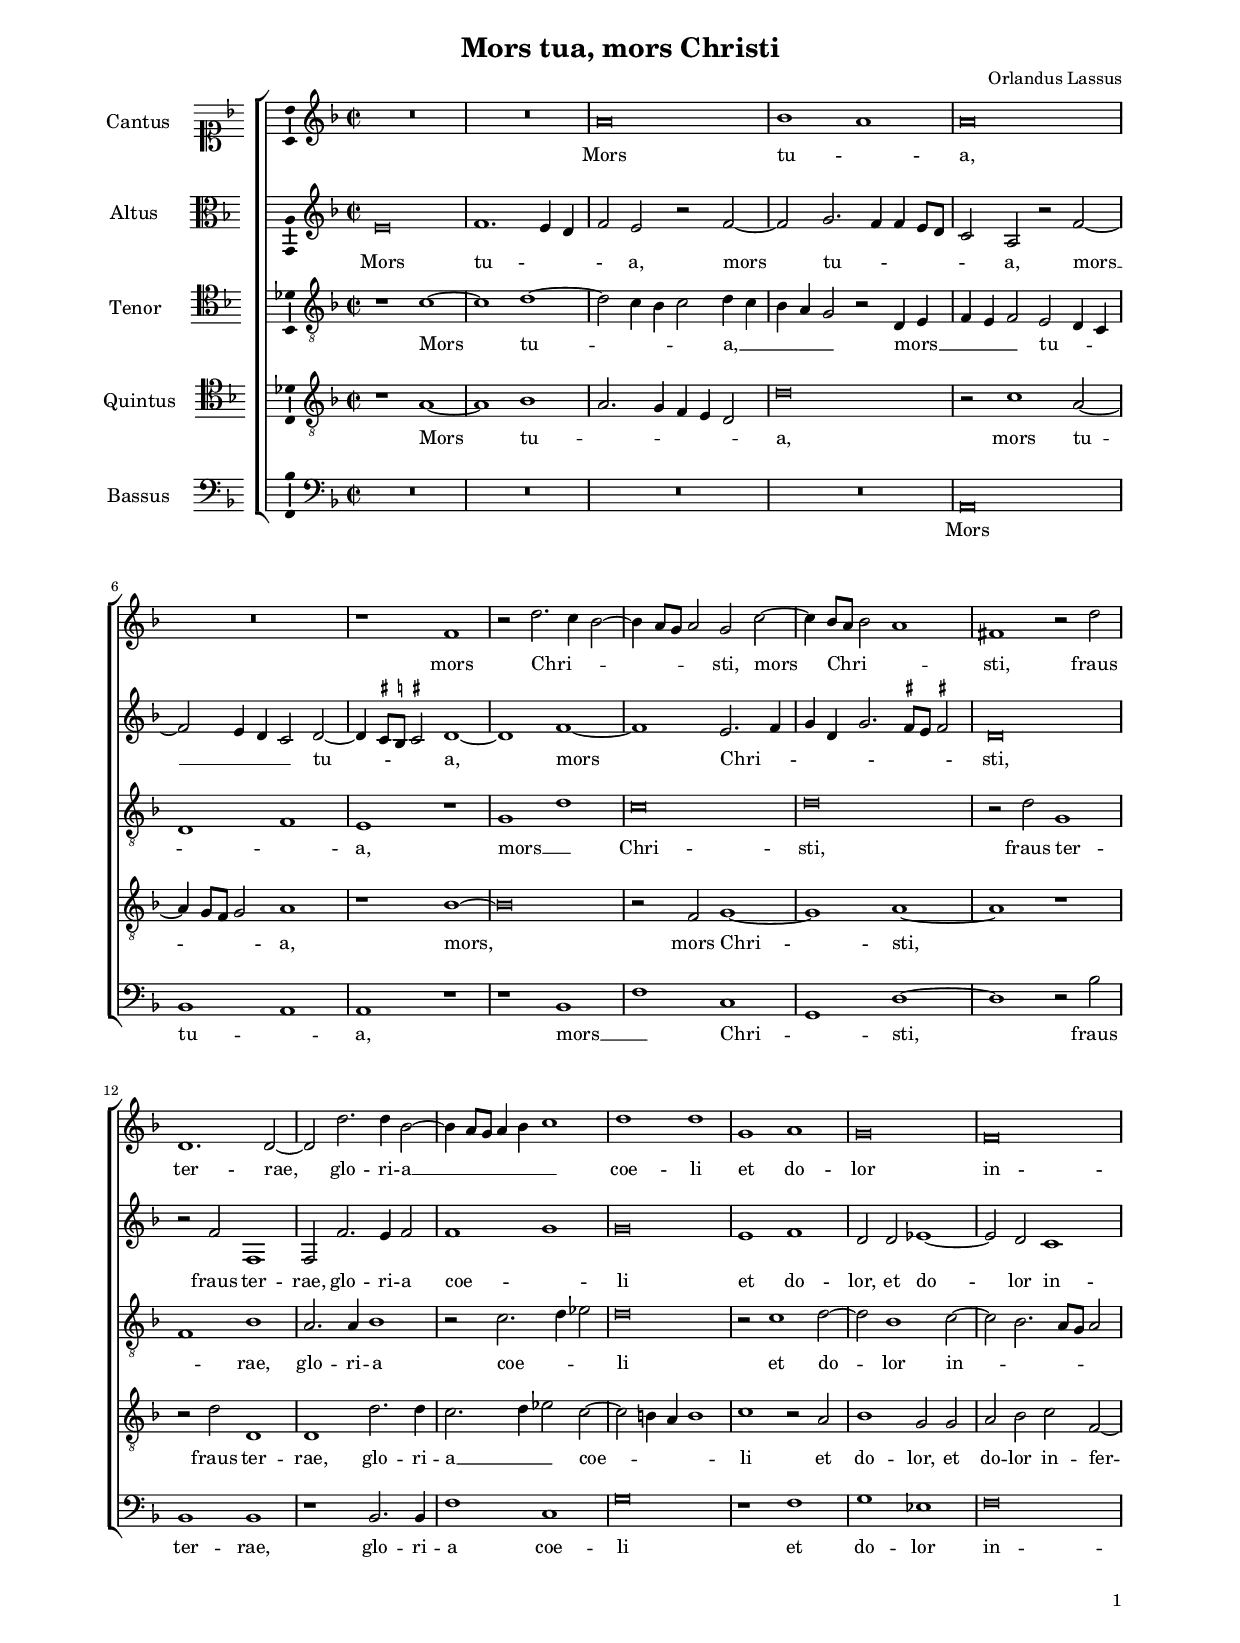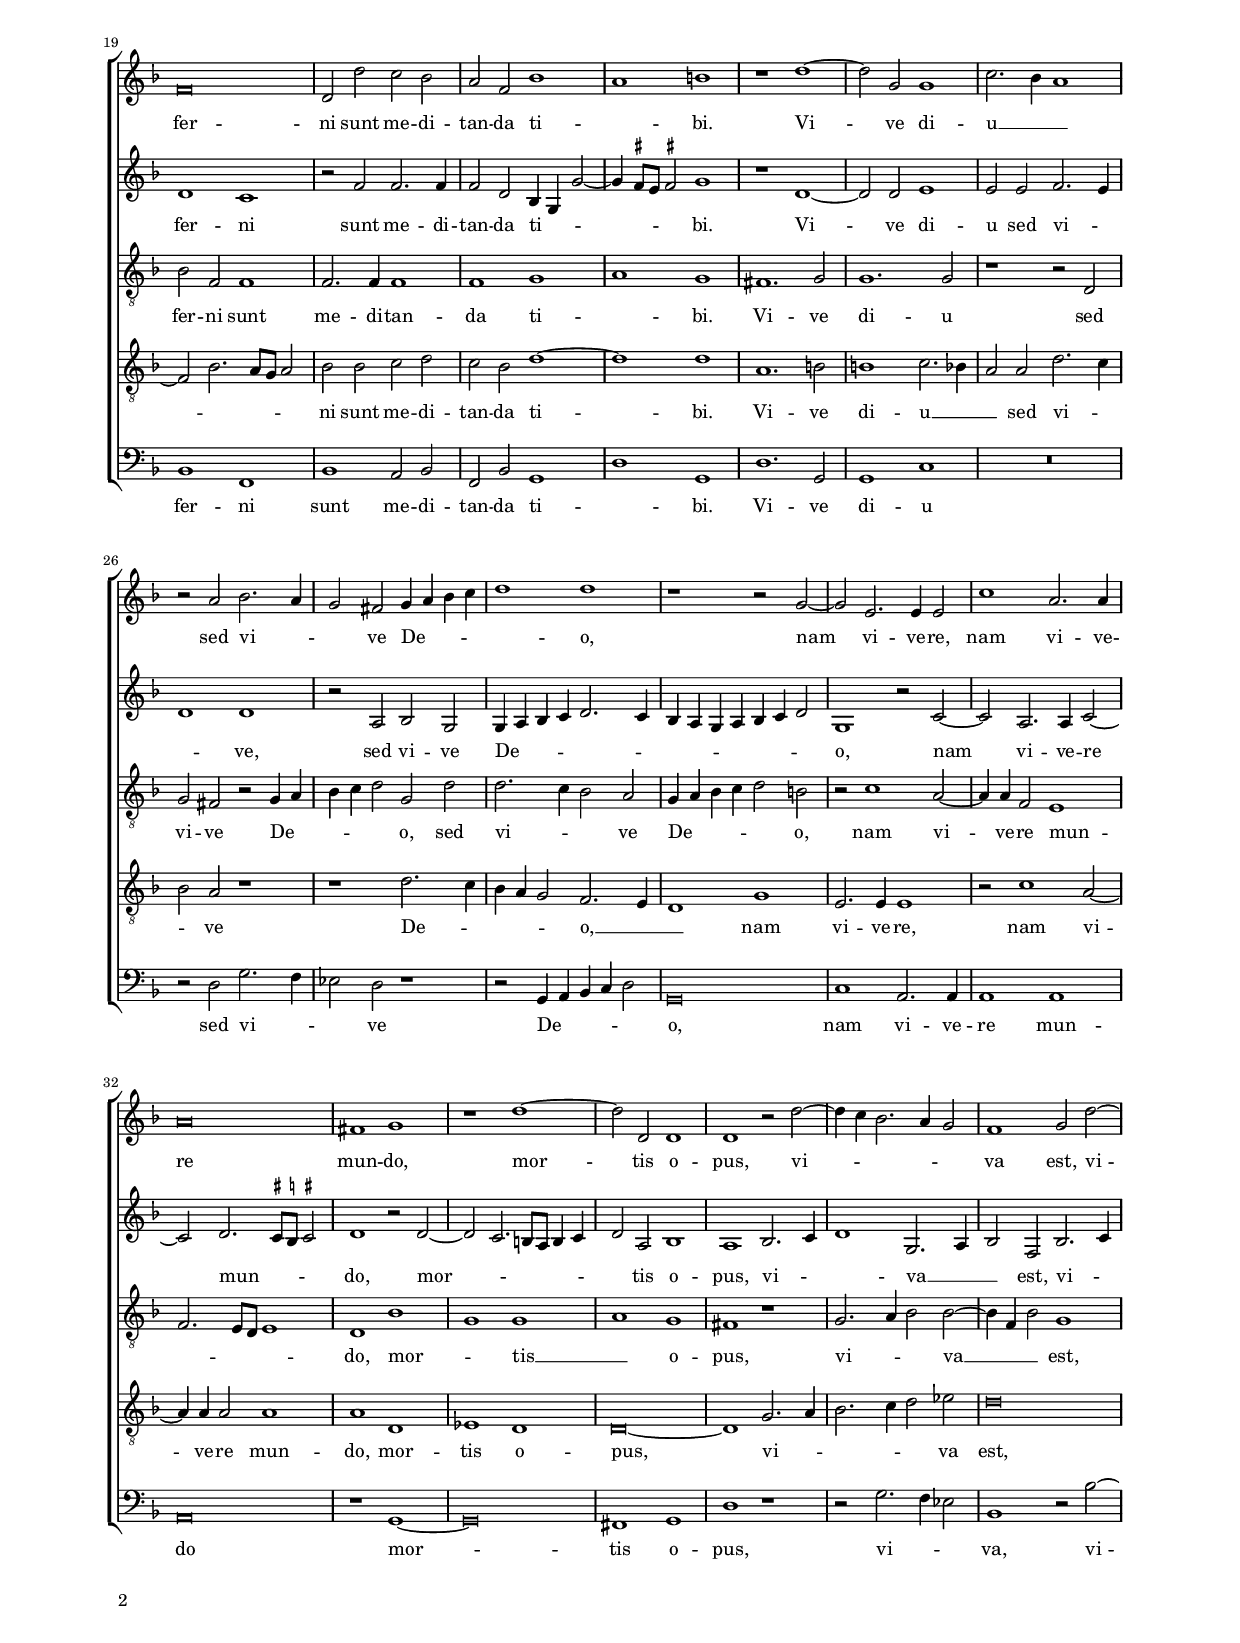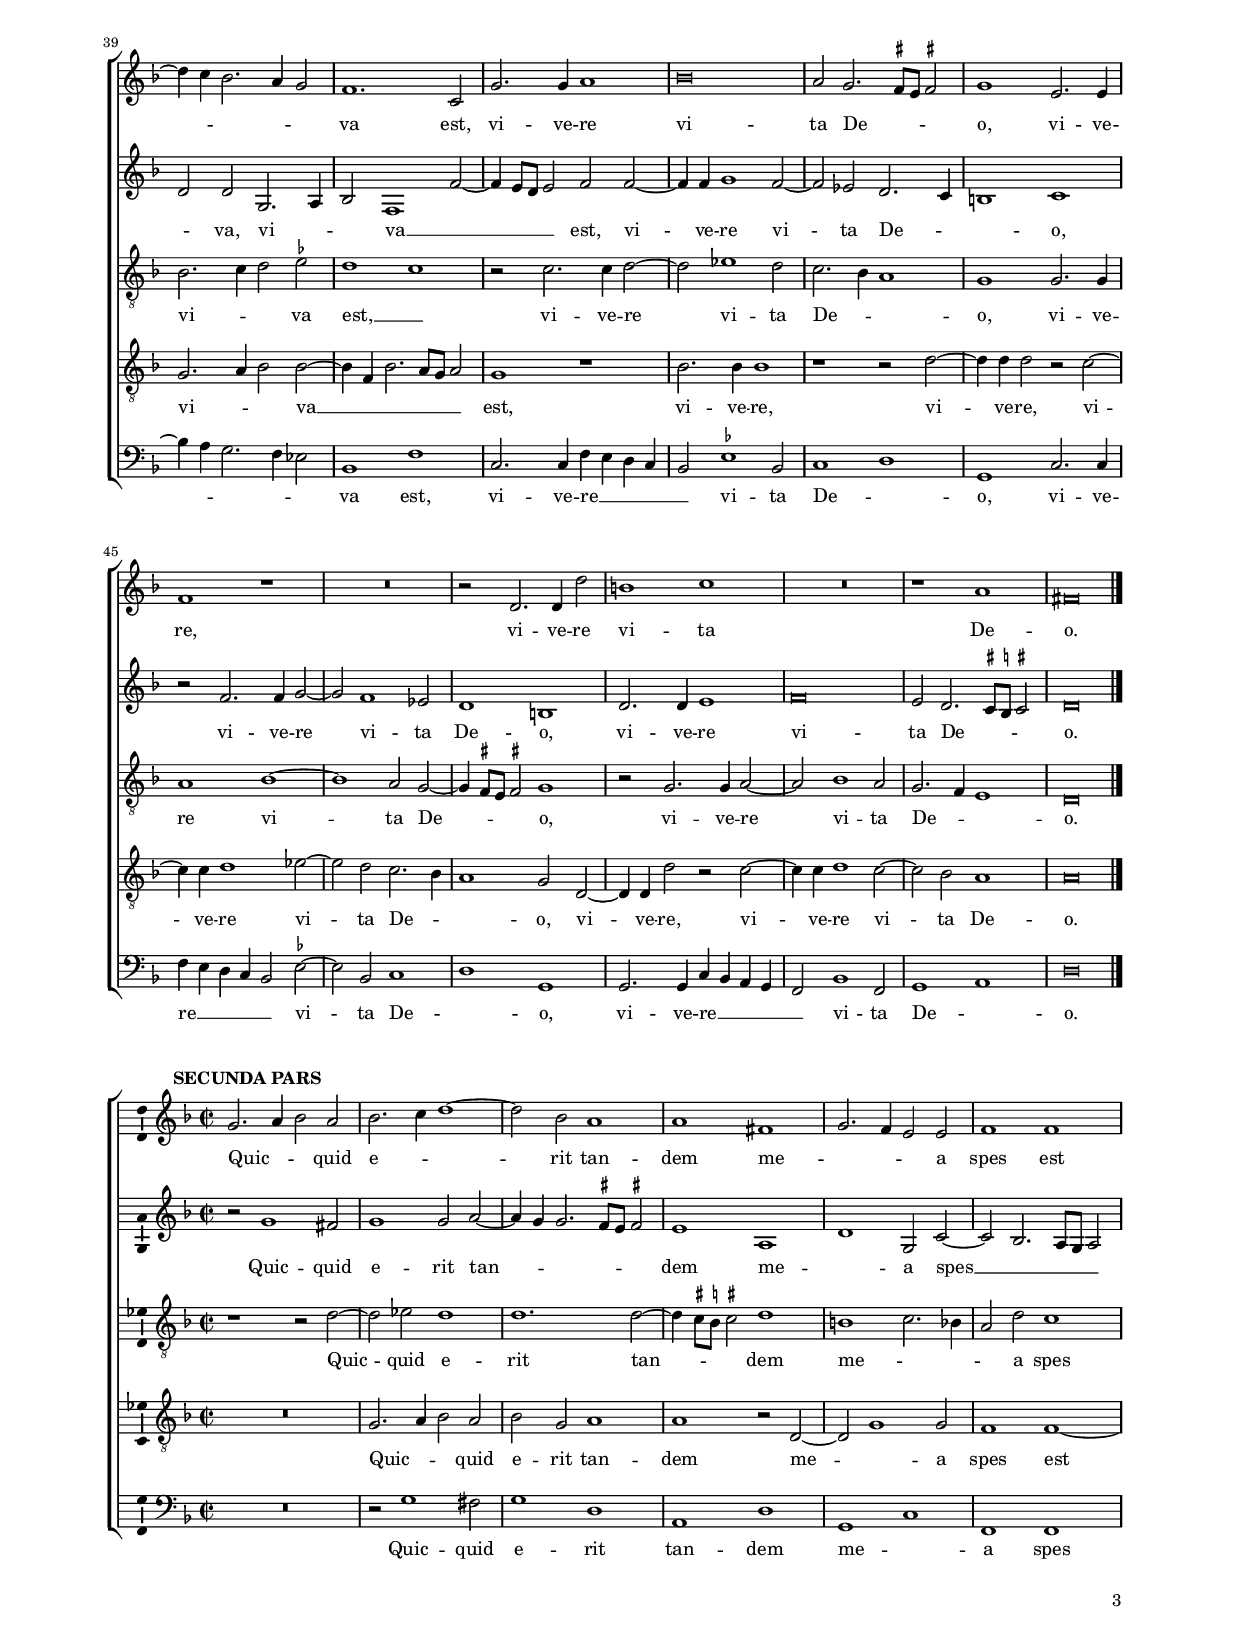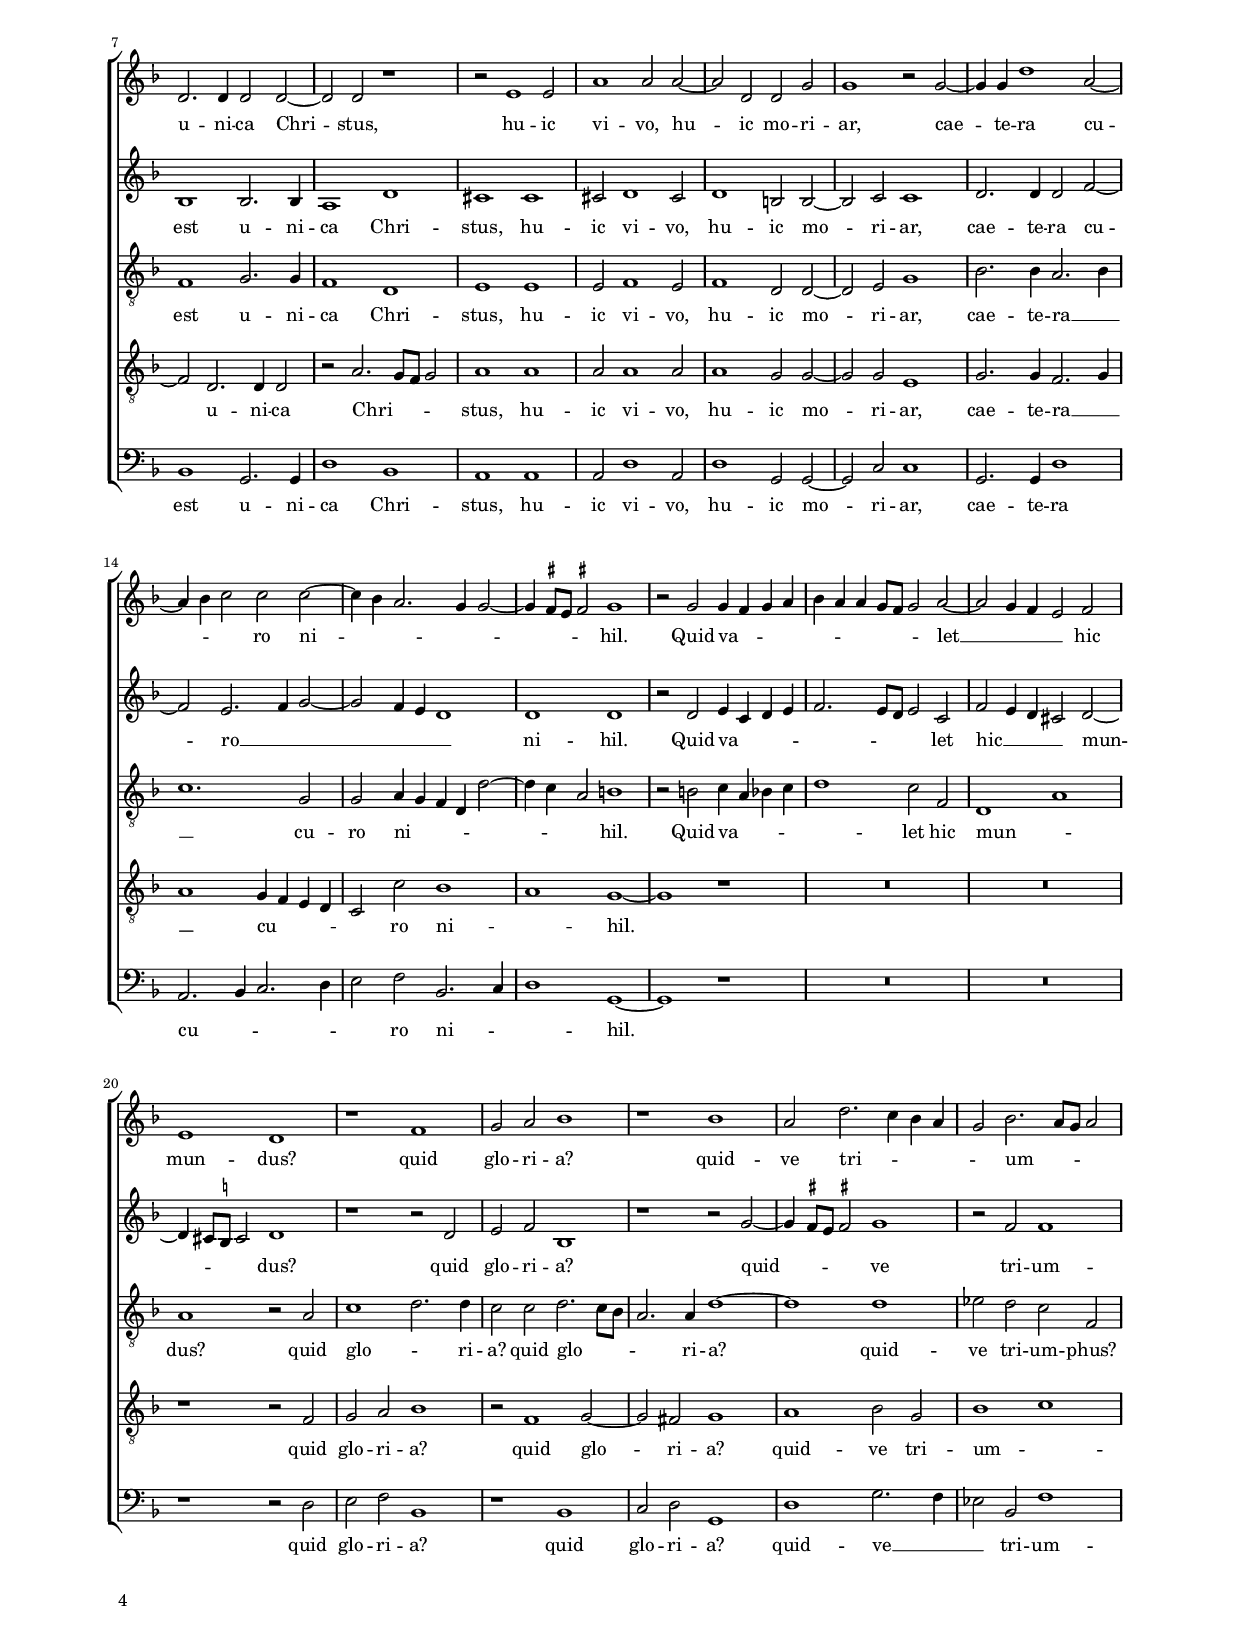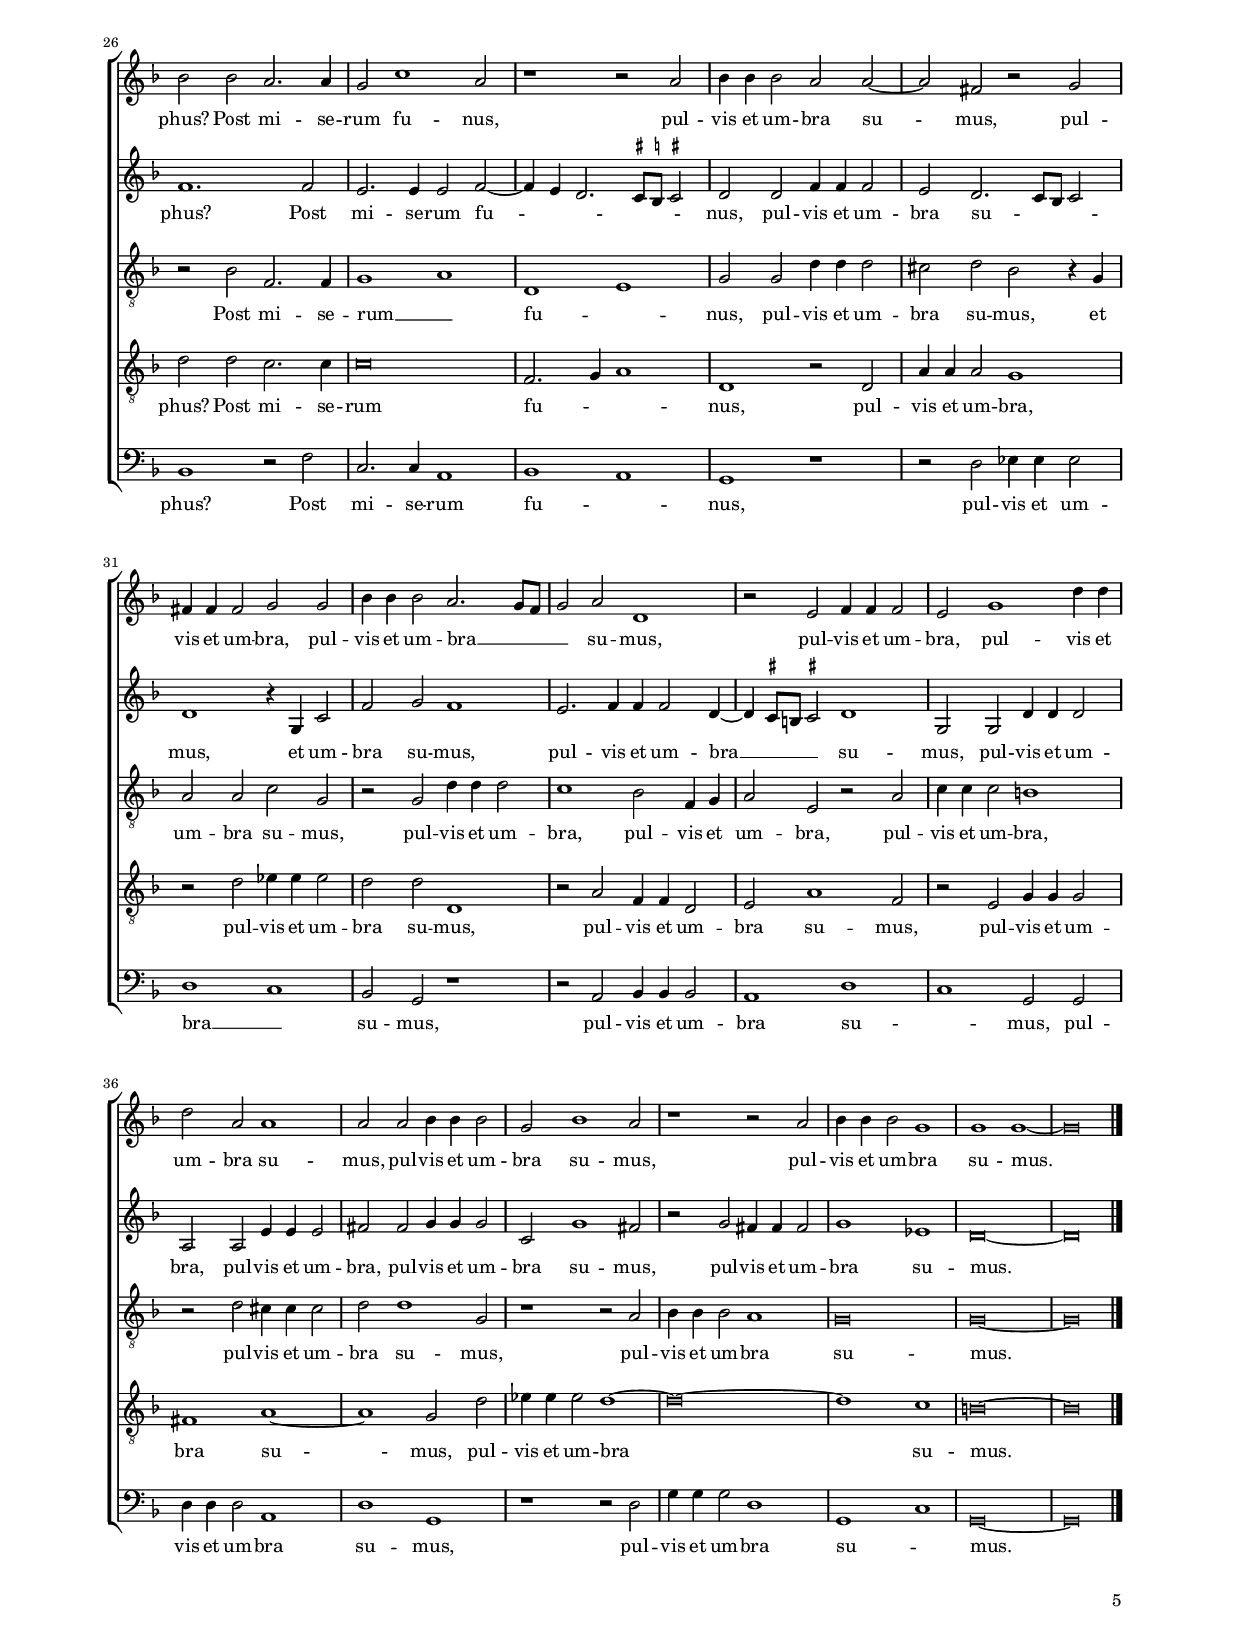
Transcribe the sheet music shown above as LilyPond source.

\header
{
  title="Mors tua, mors Christi"
  composer="Orlandus Lassus"
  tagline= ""
}

\version "2.24.0"
\include "deutsch.ly"
#(set-global-staff-size 15)
% #(set-default-paper-size "letter")
#(ly:set-option 'point-and-click #f)

	
	ficta = { \once \set suggestAccidentals = ##t }
	
	forget = #(define-music-function (music) (ly:music?) #{
		\accidentalStyle forget
		$music
		\accidentalStyle default
		#})


\paper
	{
	top-margin = 1.8 \cm
	bottom-margin = 1.2 \cm
	left-margin = 2 \cm
	right-margin = 2 \cm
	ragged-bottom = ##f
	ragged-last-bottom = ##f
	print-page-number = ##f
	score-system-spacing = #'((basic-distance . 16) (minimum-distance . 14) (padding . 5) (strechability . 150))
	system-system-spacing = #'((basic-distance . 16) (minimum-distance . 14) (padding . 5) (strechability . 150))
	oddFooterMarkup=\markup   \fill-line { "" \fromproperty #'page:page-number-string }
	evenFooterMarkup=\markup  \fill-line { \fromproperty #'page:page-number-string "" }
	last-bottom-spacing = #'((basic-distance . 12) (minimum-distance . 7) (padding . 4))
	systems-per-page = 3
%	min-systems-per-page = 3
	}

global = {
	\key f \major
	\time 2/2 \set Score.measureLength = #(ly:make-moment 2/1)
	\skip 1*2*51 \bar "|."
	}
	

incipitcantus = \markup { \score {
	{
	\set Staff.instrumentName = \markup { \fontsize #1 "Cantus" }
	\key f \major
	\clef soprano
	s4 \bar ""
	}
	\layout  {
	raggedright = ##t
	indent = 1.8 \cm
	line-width = 2.5 \cm
	\context { \Staff \remove Time_signature_engraver }
	\override Staff.Clef.Y-extent = #'(0 . 0)
	}} \hspace #1 }
      
      
incipitaltus = \markup { \score {
	{
	\set Staff.instrumentName = \markup { \fontsize #1 "Altus" }
	\key f \major
	\clef alto
	s4 \bar ""
	}
	\layout  {
	raggedright = ##t
	indent = 1.8 \cm
	line-width = 2.5 \cm
	\context { \Staff \remove Time_signature_engraver }
	\override Staff.Clef.Y-extent = #'(0 . 0)
	}} \hspace #1 }


incipittenor = \markup { \score {
	{
	\set Staff.instrumentName = \markup { \fontsize #1 "Tenor" }
	\key f \major
	\clef tenor
	s4 \bar ""
	}
	\layout  {
	raggedright = ##t
	indent = 1.8 \cm
	line-width = 2.5 \cm
	\context { \Staff \remove Time_signature_engraver }
	\override Staff.Clef.Y-extent = #'(0 . 0)
	}} \hspace #1 }
      
      
incipitquintus = \markup { \score {
	{
	\set Staff.instrumentName = \markup { \fontsize #1 "Quintus" }
	\key f \major
	\clef tenor
	s4 \bar ""
	}
	\layout  {
	raggedright = ##t
	indent = 1.8 \cm
	line-width = 2.5 \cm
	\context { \Staff \remove Time_signature_engraver }
	\override Staff.Clef.Y-extent = #'(0 . 0)
	}} \hspace #1 }
      
      
incipitbassus = \markup { \score {
	{
	\set Staff.instrumentName = \markup { \fontsize #1 "Bassus" }
	\key f \major
	\clef bass
	s4 \bar ""
	}
	\layout  {
	raggedright = ##t
	indent = 1.8 \cm
	line-width = 2.5 \cm
	\context { \Staff \remove Time_signature_engraver }
	\override Staff.Clef.Y-extent = #'(0 . 0)
	}} \hspace #1 }


cantus =  \relative c''
	{
	R\breve
	R\breve
	a\breve
	b1 a
%5
	a\breve |
	R\breve
	r1 f
	r2 d'2. c4 b2~
	b4 a8 g a2 g c~
%10
	c4 b8 a b2 a1 |
	fis1 r2 d'
	d,1. d2~
	d2 d'2. d4 b2~
	b4 a8 g a4 b c1
%15
	d1 d |
	g,1 a
	g\breve
	f\breve
	f\breve
%20
	d2 d' c b |
	a2 f b1
	a1 h
	r1 d~
	d2 g, g1
%25
	c2. b4 a1 |
	r2 a b2. a4
	g2 fis g4 a b c
	d1 d
	r1 r2 g,~
%30
	g2 e2. e4 e2 |
	c'1 a2. a4
	a\breve
	fis1 g
	r1 d'~
%35
	d2 d, d1 |
	d1 r2 d'~
	d4 c b2. a4 g2
	f1 g2 d'~
	d4 c b2. a4 g2
%40
	f1. c2 |
	g'2. g4 a1
	b\breve
	a2 g2. \ficta fis8 e \ficta fis!2
	g1 e2. e4
%45
	f1 r |
	R\breve
	r2 d2. d4 d'2
	h1 c
	R\breve
%50
	r1 a |
	fis\breve |
	}


altus =  \relative c'
	{
	e\breve
	f1. e4 d
	f2 e r f~
	f2 g2. f4 f e8 d
%5
	c2 a r f'~ |
	f2 e4 d c2 d~
	d4 \ficta cis8 \ficta h \ficta cis!2 d1~
	d1 f~
	f1 e2. f4
%10
	g4 d g2. \ficta fis8 e \ficta fis!2 |
	d\breve
	r2 f f,1
	f2 f'2. e4 f2
	f1 g
%15
	g\breve |
	e1 f
	d2 d es1~
	es2 d c1
	d1 c
%20
	r2 f f2. f4 |
	f2 d b4 g g'2~
	g4 \ficta fis8 e \ficta fis!2 g1
	r1 d~
	d2 d e1
%25
	e2 e f2. e4 |
	d1 d
	r2 a b g
	g4 a b c d2. c4
	b4 a g a b c d2
%30
	g,1 r2 c~ |
	c2 a2. a4 c2~
	c2 d2. \ficta cis8 \ficta h \ficta cis!2
	d1 r2 d~
	d2 c2. h8 a h4 c
%35
	d2 a b1 |
	a1 b2. c4
	d1 g,2. a4
	b2 f b2. c4
	d2 d g,2. a4
%40
	b2 f1 f'2~ |
	f4 e8 d e2 f f~
	f4 f g1 f2~
	f2 es d2. c4
	h1 c
%45
	r2 f2. f4 g2~ |
	g2 f1 es2
	d1 h
	d2. d4 e1
	f\breve
%50
	e2 d2. \ficta cis8 \ficta h \ficta cis!2 |
	d\breve |
	}


tenor =  \relative c'
	{
	r1 c~
	c1 d~
	d2 c4 b c2 d4 c
	b4 a g2 r d4 e
%5
	f4 e f2 e d4 c |
	d1 f
	e1 r
	g1 d'
	c\breve
%10
	d\breve |
	r2 d g,1
	f1 b
	a2. a4 b1
	r2 c2. d4 es2
%15
	d\breve |
	r2 c1 d2~
	d2 b1 c2~
	c2 b2. a8 g a2
	b2 f f1
%20
	f2. f4 f1 |
	f1 g
	a1 g
	fis1. g2
	g1. g2
%25
	r1 r2 d |
	g2 fis r g4 a
	b4 c d2 g, d'
	d2. c4 b2 a
	g4 a b c d2 h
%30
	r2 c1 a2~ |
	a4 a f2 e1
	f2. e8 d e1
	d1 b'
	g1 g
%35
	a1 g |
	fis1 r
	g2. a4 b2 b~
	b4 f b2 g1
	b2. c4 d2 \ficta es
%40
	d1 c |
	r2 c2. c4 d2~
	d2 es1 d2
	c2. b4 a1
	g1 g2. g4
%45
	a1 b~ |
	b1 a2 g~
	g4 \ficta fis8 e \ficta fis!2 g1
	r2 g2. g4 a2~
	a2 b1 a2
%50
	g2. f4 e1 |
	d\breve |
	}


quintus  =  \relative c'
	{
	r1 a~
	a1 b
	a2. g4 f e d2
	d'\breve
%5
	r2 c1 a2~ |
	a4 g8 f g2 a1
	r1 b~
	b\breve
	r2 f g1~
%10
	g1 a~ |
	a1 r
	r2 d d,1
	d1 d'2. d4
	c2. d4 es2 c~
%15
	c2 h4 a h1 |
	c1 r2 a
	b1 g2 g
	a2 b c f,~
	f2 b2. a8 g a2
%20
	b2 b c d |
	c2 b d1~
	d1 d
	a1. h2
	h1 c2. b4
%25
	a2 a d2. c4 |
	b2 a r1
	r1 d2. c4
	b4 a g2 f2. e4
	d1 g
%30
	e2. e4 e1 |
	r2 c'1 a2~
	a4 a a2 a1
	a1 d,
	es1 d
%35
	d\breve~ |
	d1 g2. a4
	b2. c4 d2 es
	d\breve
	g,2. a4 b2 b~
%40
	b4 f b2. a8 g a2 |
	g1 r
	b2. b4 b1
	r1 r2 d~
	d4 d d2 r c~
%45
	c4 c d1 es2~ |
	es2 d c2. b4
	a1 g2 d~
	d4 d d'2 r c~
	c4 c d1 c2~
%50
	c2 b a1 |
	a\breve |
	}


bassus  =  \relative c
	{
	R\breve
	R\breve
	R\breve
	R\breve
%5
	a\breve |
	b1 a
	a1 r
	r1 b
	f'1 c
%10
	g1 d'1~ |
	d1 r2 b'
	b,1 b
	r1 b2. b4
	f'1 c
%15
	g'\breve |
	r1 f
	g1 es
	f\breve
	b,1 f
%20
	b1 a2 b |
	f2 b g1
	d'1 g,
	d'1. g,2
	g1 c
%25
	R\breve |
	r2 d g2. f4
	es2 d r1
	r2 g,4 a b c d2
	g,\breve
%30
	c1 a2. a4 |
	a1 a
	a\breve
	r1 g~
	g\breve
%35
	fis1 g |
	d'1 r
	r2 g2. f4 es2
	b1 r2 b'~
	b4 a g2. f4 es2
%40
	b1 f' |
	c2. c4 f e d c
	b2 \ficta es1 b2
	c1 d
	g,1 c2. c4
%45
	f4 e d c b2 \ficta es~ |
	\ficta es b c1
	d1 g,
	g2. g4 c b a g
	f2 b1 f2
%50
	g1 a |
	d\breve |
	}


lyricscantus = \lyricmode {
	Mors tu -- _ a,
        mors Chri -- _ _ _ _ _ sti,
        mors Chri -- _ _ _ sti,
        fraus ter -- rae,
        glo -- ri -- a __ _ _ _ _ _ coe -- li
        et do -- lor in -- fer -- ni sunt me -- di -- tan -- da ti -- _ bi.
        Vi -- ve di -- u __ _ _
        sed vi -- _ _ ve De -- _ _ _ _ o,
        nam vi -- ve -- re,
        nam vi -- ve -- re mun -- do,
        mor -- tis o -- pus,
        vi -- _ _ _ _ va est,
        vi -- _ _ _ _ va est,
        vi -- ve -- re vi -- ta De -- _ _ _ o,
        vi -- ve -- re,
        vi -- ve -- re vi -- ta De -- o.
	}


lyricsaltus = \lyricmode {
	Mors tu -- _ _ _ a,
        mors tu -- _ _ _ _ _ a,
        mors __ _ _ _ tu -- _ _ _ a,
        mors Chri -- _ _ _ _ _ _ _ sti,
        fraus ter -- rae,
        glo -- ri -- a coe -- _ li
        et do -- lor,
        et do -- lor in -- fer -- ni sunt me -- di -- tan -- da ti -- _ _ _ _ _ bi.
        Vi -- ve di -- u
        sed vi -- _ _ ve,
        sed vi -- ve De -- _ _ _ _ _ _ _ _ _ _ _ _ o,
        nam vi -- ve -- re mun -- _ _ _ do,
        mor -- _ _ _ _ _ _ tis o -- pus,
        vi -- _ _ va __ _ _ est,
        vi -- _ _ va,
        vi -- _ _ va __  _ _ _ _ est,
        vi -- ve -- re vi -- ta De -- _ _ o,
        vi -- ve -- re vi -- ta De -- o,
        vi -- ve -- re vi -- ta De -- _ _ _ o.
	}


lyricstenor = \lyricmode {
	Mors tu -- _ _ _ a, __ _ _ _ _
        mors __ _ _ _ _ tu -- _ _ _ _ a,
        mors __ _ Chri -- sti,
        fraus ter -- _ rae,
        glo -- ri -- a coe -- _ _ li
        et do -- lor in -- _ _ _ _ fer -- ni sunt me -- di -- tan -- da ti -- _ bi.
        Vi -- ve di -- u
        sed vi -- ve De -- _ _ _ _ o,
        sed vi -- _ _ ve De -- _ _ _ _ o,
        nam vi -- ve -- re mun -- _ _ _ _ do,
        mor -- _ tis __ _ o -- pus,
        vi -- _ _ va __ _ _ est,
        vi -- _ _ va est, __ _
        vi -- ve -- re vi -- ta De -- _ _ o,
        vi -- ve -- re vi -- ta De -- _ _ _ o,
        vi -- ve -- re vi -- ta De -- _ _ o.
	}


lyricsquintus = \lyricmode {
	Mors tu -- _ _ _ _ _ a,
        mors tu -- _ _ _ a,
        mors,
        mors Chri -- sti,
        fraus ter -- rae,
        glo -- ri -- a __ _ _ coe -- _ _ _ li
        et do -- lor,
        et do -- lor in -- fer -- _ _ _ _ ni sunt me -- di -- tan -- da ti -- bi.
        Vi -- ve di -- u __ _ _
        sed vi -- _ _ ve De -- _ _ _ _ o, __ _ _
        nam vi -- ve -- re,
        nam vi -- ve -- re mun -- do,
        mor -- tis o -- pus,
        vi -- _ _ _ _ va est,
        vi -- _ _ va __ _ _ _ _ _ est,
        vi -- ve -- re,
        vi -- ve -- re,
        vi -- ve -- re vi -- ta De -- _ _ o,
        vi -- ve -- re,
        vi -- ve -- re vi -- ta De -- o.
	}


lyricsbassus = \lyricmode {
	Mors tu -- _ a,
        mors __ _ Chri -- _ sti,
        fraus ter -- rae,
        glo -- ri -- a coe -- li
        et do -- lor in -- fer -- ni sunt me -- di -- tan -- da ti -- _ bi.
        Vi -- ve di -- u
        sed vi -- _ _ ve De -- _ _ _ _ o,
        nam vi -- ve -- re mun -- do
        mor -- tis o -- pus,
        vi -- _ _ va,
        vi -- _ _ _ _ va est,
        vi -- ve -- re __ _ _ _ _ vi -- ta De -- _ o,
        vi -- ve -- re __ _ _ _ _ vi -- ta De -- _ o,
        vi -- ve -- re __ _ _ _ _ vi -- ta De -- _ o.
	}


\score
{  
	% \transpose {
	\new ChoirStaff \with { \override StaffGrouper.staff-staff-spacing.basic-distance = #12 }
	<<

	\new Staff << \global
	\new Voice="v1" {
		\set Staff.instrumentName=\incipitcantus
		\set Staff.midiInstrument = "reed organ"
		\clef violin
		\cantus }
	\new Lyrics \lyricsto "v1" {\lyricscantus }
	>>


	\new Staff << \global
	\new Voice="v2" {
		\set Staff.instrumentName=\incipitaltus
		\set Staff.midiInstrument = "reed organ"
		\clef violin 
		\altus}
	\new Lyrics \lyricsto "v2" {\lyricsaltus }
	>>


	\new Staff << \global
	\new Voice="v3" {
		\set Staff.instrumentName=\incipittenor
		\set Staff.midiInstrument = "reed organ"
		\clef "G_8"
		\tenor }
	\new Lyrics \lyricsto "v3" {\lyricstenor }
	>>


	\new Staff << \global
	\new Voice="v5" {
		\set Staff.instrumentName=\incipitquintus
		\set Staff.midiInstrument = "reed organ"
		\clef "G_8"
		\quintus}
	\new Lyrics \lyricsto "v5" {\lyricsquintus }
	>>


	\new Staff << \global
	\new Voice="v4" {
		\set Staff.instrumentName=\incipitbassus
		\set Staff.midiInstrument = "reed organ"
		\clef bass
		\bassus }
	\new Lyrics \lyricsto "v4" {\lyricsbassus}
	>>

	>>
	% } % transpose

	\layout
	{
	indent = 2.5 \cm
	\context { \Staff \override TimeSignature.break-visibility = #end-of-line-invisible }
	\context { \Lyrics \override VerticalAxisGroup.nonstaff-relatedstaff-spacing.padding = #1.4 }
%	\context { \Lyrics \override LyricText.font-size = #1 }
	\context { \Staff \consists Ambitus_engraver }
	\context { \Score \override BarNumber.padding = #2 }
	\context { \Voice \override NoteHead.style = #'baroque }
	}


\midi
	{
    	\tempo 2 = 90
	}

}

%%%%%%%%%%%%%%%%%%%%  SECUNDA PARS %%%%%%%%%%%%%%%%%%%%


global = {
	\key f \major
	\time 2/2 \set Score.measureLength = #(ly:make-moment 2/1)
	\skip 1*2*42 \bar "|."
	}


cantus =  \relative c''
	{
	g2. a4 b2 a
	b2. c4 d1~
	d2 b a1
	a1 fis
%5
	g2. f4 e2 e |
	f1 f
	d2. d4 d2 d~
	d2 d r1
	r2 e1 e2
%10
	a1 a2 a~ |
	a2 d, d g
	g1 r2 g~
	g4 g d'1 a2~
	a4 b c2 c c~
%15
	c4 b a2. g4 g2~ |
	g4 \ficta fis8 e \ficta fis!2 g1
	r2 g g4 f g a
	b4 a a g8 f g2 a~
	a2 g4 f e2 f
%20
	e1 d |
	r1 f
	g2 a b1
	r1 b
	a2 d2. c4 b a
%25
	g2 b2. a8 g a2 |
	b2 b a2. a4
	g2 c1 a2
	r1 r2 a
	b4 b b2 a a~
%30
	a2 fis r g |
	fis4 fis fis2 g g
	b4 b b2 a2. g8 f
	g2 a d,1
	r2 e f4 f f2
%35
	e2 g1 d'4 d |
	d2 a a1
	a2 a b4 b b2
	g2 b1 a2
	r1 r2 a
%40
	b4 b b2 g1 |
	g1 g~
	g\breve |
	}


altus =  \relative c'
	{
	r2 g'1 fis2
	g1 g2 a~
	a4 g g2. \ficta fis8 e \ficta fis!2
	e1 a,
%5
	d1 g,2 c~ |
	c2 b2. a8 g a2
	b1 b2. b4
	a1 d
	cis1 cis
%10
	cis2 d1 cis2 |
	d1 h2 h~
	h2 c c1
	d2. d4 d2 f~
	f2 e2. f4 g2~
%15
	g2 f4 e d1 |
	d1 d
	r2 d e4 c d e
	f2. e8 d e2 c
	f2 e4 d cis2 d~
%20
	d4 cis8 \ficta h cis2 d1 |
	r1 r2 d
	e2 f b,1
	r1 r2 g'~
	g4 \ficta fis8 e \ficta fis!2 g1
%25
	r2 f f1 |
	f1. f2
	e2. e4 e2 f~
	f4 e d2. \ficta cis8 \ficta h \ficta cis!2
	d2 d f4 f f2
%30
	e2 d2. c8 b c2 |
	d1 r4 g, c2
	f2 g f1
	e2. f4 f4 f2 d4~
	d4 \ficta cis8 h \ficta cis!2 d1
%35
	g,2 g d'4 d d2 |
	a2 a e'4 e e2
	fis2 fis g4 g g2
	c,2 g'1 fis2
	r2 g fis4 fis fis2
%40
	g1 es |
	d\breve~
        d\breve |
	}


tenor =  \relative c'
	{
	r1 r2 d~
	d2 es d1
	d1. d2~
	d4 \ficta cis8 \ficta h \ficta cis!2 d1
%5
	h1 c2. b4 |
	a2 d c1
	f,1 g2. g4
	f1 d
	e1 e
%10
	e2 f1 e2 |
	f1 d2 d~
	d2 e g1
	b2. b4 a2. b4
	c1. g2
%15
	g2 a4 g f d d'2~
	d4 c a2 h1
	r2 h c4 a b c
	d1 c2 f,
	d1 a'
%20
	a1 r2 a |
	c1 d2. d4
	c2 c d2. c8 b
	a2. a4 d1~
	d1 d
%25
	es2 d c f, |
	r2 b f2. f4
	g1 a
	d,1 e
	g2 g d'4 d d2
%30
	cis2 d b r4 g |
	a2 a c g
	r2 g d'4 d d2
	c1 b2 f4 g
	a2 e r a
%35
	c4 c c2 h1 |
	r2 d cis4 cis cis2
	d2 d1 g,2
	r1 r2 a
	b4 b b2 a1
%40
	g\breve |
	g\breve~
        g\breve |
	}


quintus  =  \relative c'
	{
	R\breve
	g2. a4 b2 a
	b2 g a1
	a1 r2 d,~
%5
	d2 g1 g2 |
	f1 f~
	f2 d2. d4 d2
	r2 a'2. g8 f g2
	a1 a
%10
	a2 a1 a2 |
	a1 g2 g~
	g2 g e1
	g2. g4 f2. g4
	a1 g4 f e d
%15
	c2 c' b1 |
	a1 g~
	g1 r
	R\breve
	R\breve
%20
	r1 r2 f |
	g2 a b1
	r2 f1 g2~
	g2 fis g1
	a1 b2 g
%25
	b1 c |
	d2 d c2. c4
	c\breve
	f,2. g4 a1
	d,1 r2 d
%30
	a'4 a a2 g1 |
	r2 d' es4 es es2
	d2 d d,1
	r2 a' f4 f d2
	e2 a1 f2
%35
	r2 e g4 g g2 |
	fis1 a~
	a1 g2 d'
	es4 es es2 d1~
	d\breve~
%40
	d1 c |
	h\breve~
        h\breve |
	}


bassus  =  \relative c
	{
	R\breve
	r2 g'1 fis2
	g1 d
	a1 d
%5
	g,1 c |
	f,1 f
	b1 g2. g4
	d'1 b
	a1 a
%10
	a2 d1 a2 |
	d1 g,2 g~
	g2 c c1
	g2. g4 d'1
	a2. b4 c2. d4
%15
	e2 f b,2. c4 |
	d1 g,~
	g1 r
	R\breve
	R\breve
%20
	r1 r2 d' |
	e2 f b,1
	r1 b
	c2 d g,1
	d'1 g2. f4
%25
	es2 b f'1 |
	b,1 r2 f'
	c2. c4 a1
	b1 a
	g1 r
%30
	r2 d' es4 es es2 |
	d1 c
	b2 g r1
	r2 a b4 b b2
	a1 d
%35
	c1 g2 g |
	d'4 d d2 a1
	d1 g,
	r1 r2 d'
	g4 g g2 d1
%40
	g,1 c |
	g\breve~
	g\breve |
	}


lyricscantus = \lyricmode {
	Quic -- _ _ quid e -- _ _ rit 
        tan -- dem me -- _ _ _ a spes est u -- ni -- ca Chri -- stus,
        hu -- ic vi -- vo,
        hu -- ic mo -- ri -- ar,
        cae -- te -- ra cu -- _ _ ro ni -- _ _ _ _ _ _ _ hil.
        Quid va -- _ _ _ _ _ _ _ _ _ let __ _ _ _ hic mun -- dus?
        quid glo -- ri -- a?
        quid -- ve tri -- _ _ _ _ um -- _ _ _ phus?
        Post mi -- se -- rum fu -- nus,
        pul -- vis et um -- bra su -- mus,
        pul -- vis et um -- bra,
        pul -- vis et um -- bra __ _ _ _ su -- mus,
        pul -- vis et um -- bra,
        pul -- vis et um -- bra su -- mus,
        pul -- vis et um -- bra su -- mus,
        pul -- vis et um -- bra su -- mus. 
	}


lyricsaltus = \lyricmode {
	Quic -- quid e -- rit 
        tan -- _ _ _ _ _ dem me -- _ a spes __ _ _ _ _ est u -- ni -- ca Chri -- stus,
        hu -- ic vi -- vo,
        hu -- ic mo -- ri -- ar,
        cae -- te -- ra cu -- ro __ _ _ _ _ _ ni -- hil.
        Quid va -- _ _ _ _ _ _ _ let hic __ _ _ _ mun -- _ _ _ dus?
        quid glo -- ri -- a?
        quid -- _ _ _ ve tri -- um -- phus?
        Post mi -- se -- rum fu -- _ _ _ _ _ nus,
        pul -- vis et um -- bra su -- _ _ _ mus,
        et um -- bra su -- mus,
        pul -- vis et um -- bra __ _ _ _ su -- mus,
        pul -- vis et um -- bra,
        pul -- vis et um -- bra,
        pul -- vis et um -- bra su -- mus,
        pul -- vis et um -- bra su -- mus.       
	}


lyricstenor = \lyricmode {
	Quic -- quid e -- rit 
        tan -- _ _ _ dem me -- _ _ _ a spes est u -- ni -- ca Chri -- stus,
        hu -- ic vi -- vo,
        hu -- ic mo -- ri -- ar,
        cae -- te -- ra __ _ _ cu -- ro ni -- _ _ _ _ _ _ hil.
        Quid va -- _ _ _ _ let hic mun -- _ dus?
        quid glo -- _ ri -- a?
        quid glo -- _ _ _ ri -- a?
        quid -- ve tri -- um -- phus?
        Post mi -- se -- rum __ _ fu -- _ nus,
        pul -- vis et um -- bra su -- mus,
        et um -- bra su -- mus,
        pul -- vis et um -- bra,
        pul -- vis et um -- bra,
        pul -- vis et um -- bra,
        pul -- vis et um -- bra su -- mus,
        pul -- vis et um -- bra su -- mus. 
	}


lyricsquintus = \lyricmode {
	Quic -- _ _ quid e -- rit 
        tan -- dem me -- _ a spes est u -- ni -- ca Chri -- _ _ _ stus,
        hu -- ic vi -- vo,
        hu -- ic mo -- ri -- ar,
        cae -- te -- ra __ _ _ cu -- _ _ _ _ ro ni -- _ hil.
        quid glo -- ri -- a?
        quid glo -- ri -- a?
        quid -- ve tri -- um -- _ phus?
        Post mi -- se -- rum fu -- _ _ nus,
        pul -- vis et um -- bra,
        pul -- vis et um -- bra su -- mus,
        pul -- vis et um -- bra su -- mus,
        pul -- vis et um -- bra su -- mus,
        pul -- vis et um -- bra su -- mus. 
	}


lyricsbassus = \lyricmode {
	Quic -- quid e -- rit 
        tan -- dem me -- _ a spes est u -- ni -- ca Chri -- stus,
        hu -- ic vi -- vo,
        hu -- ic mo -- ri -- ar,
        cae -- te -- ra cu -- _ _ _ _ ro ni -- _ _ hil.
        quid glo -- ri -- a?
        quid glo -- ri -- a?
        quid -- ve __ _ _ tri -- um -- phus?
        Post mi -- se -- rum fu -- _ nus,
        pul -- vis et um -- bra __ _ su -- mus,
        pul -- vis et um -- bra su -- _ mus,
        pul -- vis et um -- bra su -- mus,
        pul -- vis et um -- bra su -- _ mus. 
	}


\score
	{  
	% \transpose {
	\new ChoirStaff \with { \override StaffGrouper.staff-staff-spacing.basic-distance = #12 }
	<<

	\new Staff <<\global
	\new Voice="v1" {
	  %\set Staff.instrumentName=Cantus
		\set Staff.midiInstrument = "reed organ"
		\clef violin
		\cantus }
	\new Lyrics \lyricsto "v1" {\lyricscantus }
	>>


	\new Staff << \global
	\new Voice="v2" {
	  %\set Staff.instrumentName=Altus
		\set Staff.midiInstrument = "reed organ"
		\clef violin 
		\altus}
	\new Lyrics \lyricsto "v2" {\lyricsaltus }
	>>


	\new Staff <<\global
	\new Voice="v3" {
	  %\set Staff.instrumentName=Tenor
		\set Staff.midiInstrument = "reed organ"
		\clef "G_8"
		\tenor }
	\new Lyrics \lyricsto "v3" {\lyricstenor }
	>>


	\new Staff << \global
	\new Voice="v5" {
	  %\set Staff.instrumentName=Quintus
		\set Staff.midiInstrument = "reed organ"
		\clef "G_8"
		\quintus}
	\new Lyrics \lyricsto "v5" {\lyricsquintus }
	>>


	\new Staff <<\global
	\new Voice="v4" {
	  %\set Staff.instrumentName=Bassus
		\set Staff.midiInstrument = "reed organ"
		\clef bass
		\bassus }
	\new Lyrics \lyricsto "v4" {\lyricsbassus}
	>>
	
	>>
	% } % transpose

	\layout
	{
	indent = 0 \cm
	\context { \Staff \override TimeSignature.break-visibility = #end-of-line-invisible }
	\context { \Lyrics \override VerticalAxisGroup.nonstaff-relatedstaff-spacing.padding = #1.4 }
%	\context { \Lyrics \override LyricText.font-size = #1 }
	\context { \Staff \consists Ambitus_engraver }
	\context { \Score \override BarNumber.padding = #2 }
	\context { \Voice \override NoteHead.style = #'baroque }
	}

	\header { piece = \markup { \raise #2 \hspace # 7 \bold "SECUNDA PARS"} }
    
\midi
	{
    	\tempo 2 = 90
	}
	
}

% EOF
